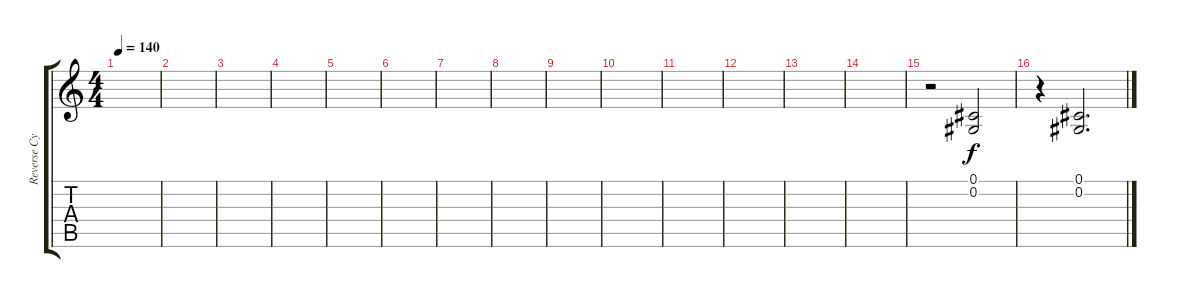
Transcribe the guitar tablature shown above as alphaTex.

\track ("Reverse Cymbal" "Reverse Cy") {instrument reversecymbal}
\staff {score tabs}
\tuning (Db4 Ab3 E3 B2 Gb2 B1) {hide}
\ts (4 4)
\tempo 140
\clef g2
\ks c
|
|
|
|
|
|
|
|
|
|
|
|
|
|
r.2 (0.1 0.2).2 |
r.4 (0.1 0.2).2{d}
